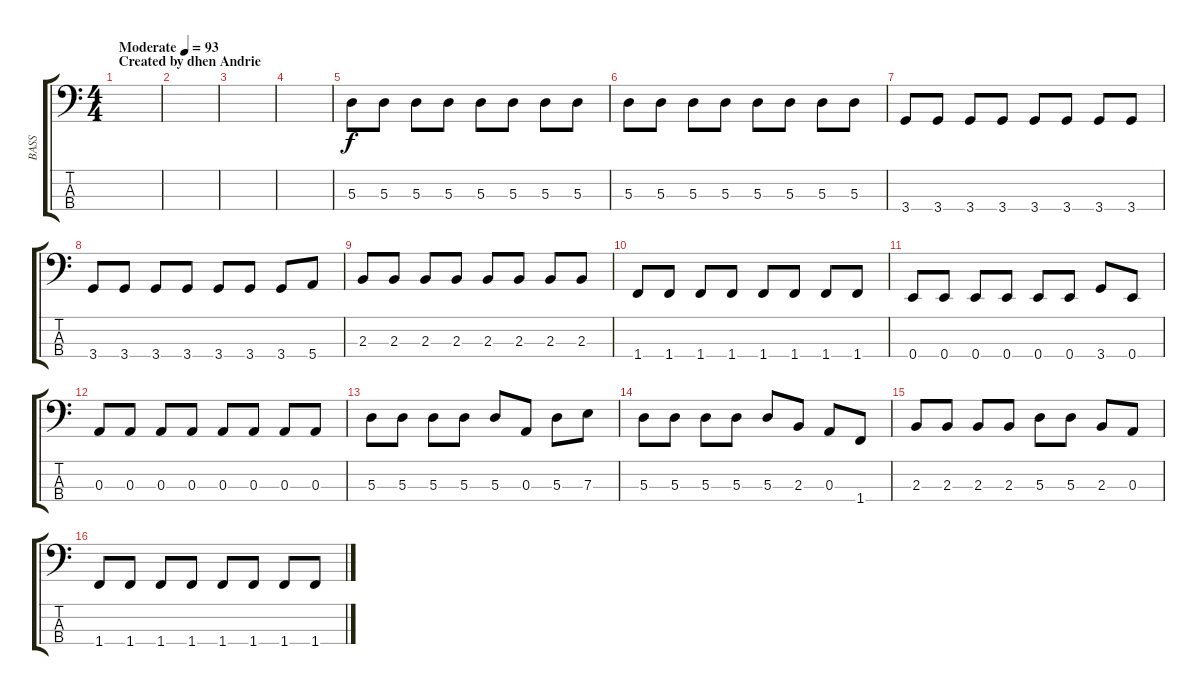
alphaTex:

\track ("BASS" "BASS") {instrument electricbassfinger}
\staff {score tabs}
\tuning (G2 D2 A1 E1) {hide}
\ts (4 4)
\section ("" "Created by dhen Andrie")
\tempo (93 "Moderate")
\clef f4
\ks c
|
|
|
|
5.3.8 5.3.8 5.3.8 5.3.8 5.3.8 5.3.8 5.3.8 5.3.8 |
5.3.8 5.3.8 5.3.8 5.3.8 5.3.8 5.3.8 5.3.8 5.3.8 |
3.4.8 3.4.8 3.4.8 3.4.8 3.4.8 3.4.8 3.4.8 3.4.8 |
3.4.8 3.4.8 3.4.8 3.4.8 3.4.8 3.4.8 3.4.8 5.4.8 |
2.3.8 2.3.8 2.3.8 2.3.8 2.3.8 2.3.8 2.3.8 2.3.8 |
1.4.8 1.4.8 1.4.8 1.4.8 1.4.8 1.4.8 1.4.8 1.4.8 |
0.4.8 0.4.8 0.4.8 0.4.8 0.4.8 0.4.8 3.4.8 0.4.8 |
0.3.8 0.3.8 0.3.8 0.3.8 0.3.8 0.3.8 0.3.8 0.3.8 |
5.3.8 5.3.8 5.3.8 5.3.8 5.3.8 0.3.8 5.3.8 7.3.8 |
5.3.8 5.3.8 5.3.8 5.3.8 5.3.8 2.3.8 0.3.8 1.4.8 |
2.3.8 2.3.8 2.3.8 2.3.8 5.3.8 5.3.8 2.3.8 0.3.8 |
1.4.8 1.4.8 1.4.8 1.4.8 1.4.8 1.4.8 1.4.8 1.4.8
